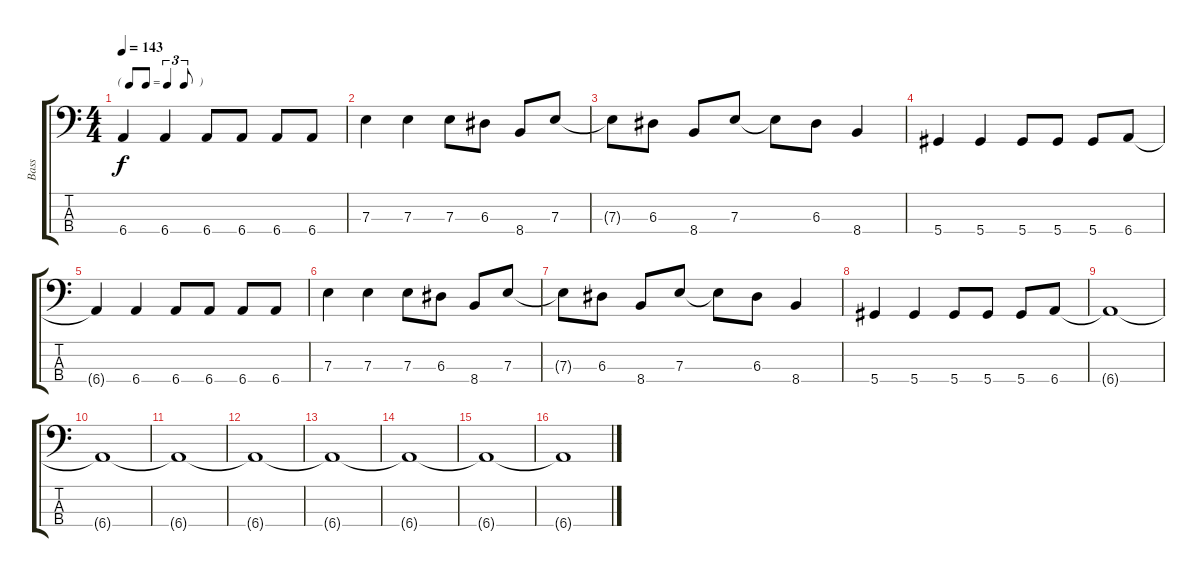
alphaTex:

\track ("Bass" "Bass") {instrument electricbasspick}
\staff {score tabs}
\tuning (G2 D2 A1 Eb1) {hide}
\ts (4 4)
\tf triplet8th
\tempo 143
\clef f4
\ks c
6.4{t}.4{dy f} 6.4.4 6.4.8 6.4.8 6.4.8 6.4.8 |
7.3.4 7.3.4 7.3.8 6.3.8 8.4.8 7.3.8 |
7.3{t}.8 6.3.8 8.4.8 7.3.8 7.3{t}.8 6.3.8 8.4.4 |
5.4.4 5.4.4 5.4.8 5.4.8 5.4.8 6.4.8 |
6.4{t}.4 6.4.4 6.4.8 6.4.8 6.4.8 6.4.8 |
7.3.4 7.3.4 7.3.8 6.3.8 8.4.8 7.3.8 |
7.3{t}.8 6.3.8 8.4.8 7.3.8 7.3{t}.8 6.3.8 8.4.4 |
5.4.4 5.4.4 5.4.8 5.4.8 5.4.8 6.4.8 |
6.4{t}.1 |
6.4{t}.1 |
6.4{t}.1 |
6.4{t}.1 |
6.4{t}.1 |
6.4{t}.1 |
6.4{t}.1 |
6.4{t}.1
